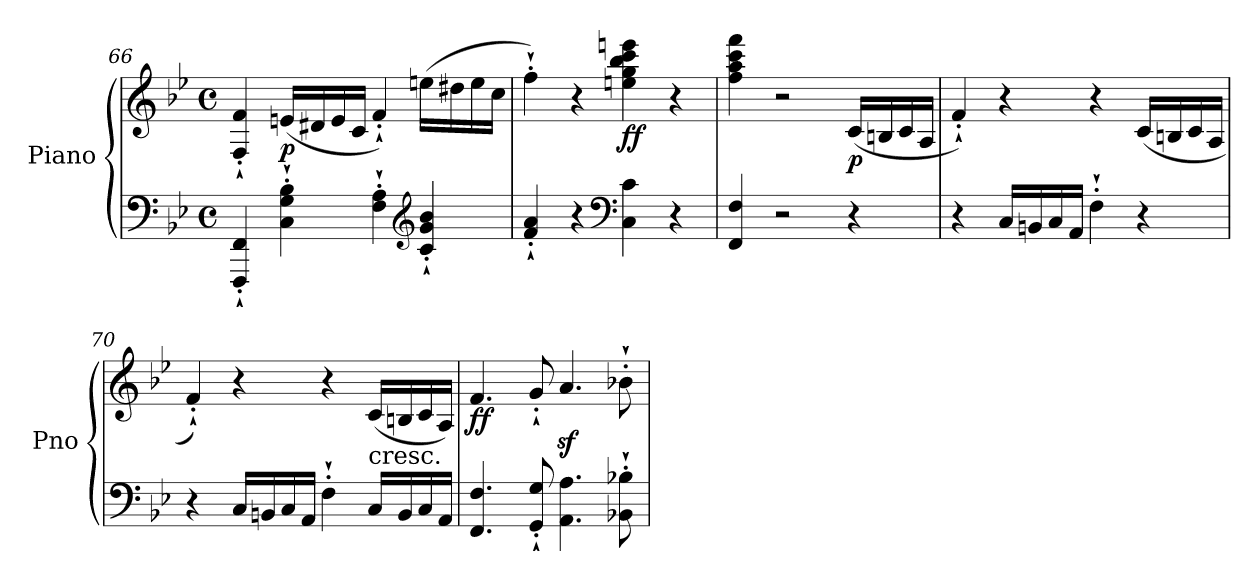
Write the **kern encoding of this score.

**kern	**kern	**dynam
*part1	*part1	*part1
*staff2	*staff1	*staff1/2
*I"Piano	*	*
*I'Pno	*	*
*clefF4	*clefG2	*
*k[b-e-]	*k[b-e-]	*
*B-:	*B-:	*
*M4/4	*M4/4	*
*met(c)	*met(c)	*
=66	=66	=66
4FFF/'` 4FF/'`	4F/'` 4f/'`	.
!	!	!LO:DY:b
4C\'` 4G\'` 4B-\'`	(<16en/LL	p
.	16d#X/	.
.	16e/	.
.	16c/JJ	.
4F\'` 4A\'`	4f'`/)	.
*clefG2	*	*
4c/'` 4g/'` 4b-/'`	(>16een\LL	.
.	16dd#X\	.
.	16ee\	.
.	16cc\JJ	.
=67	=67	=67
4f/'` 4a/'`	4ff'`\)	.
4r	4r	.
*clefF4	*	*
!	!	!LO:DY:b
4C\ 4c\	4een\ 4gg\ 4bb-\ 4ccc\ 4eeen\	ff
4r	4r	.
=68	=68	=68
4FF/ 4F/	4ff\ 4aa\ 4ccc\ 4fff\	.
2r	2r	.
!	!	!LO:DY:b
4r	(<16c/LL	p
.	16Bn/	.
.	16c/	.
.	16A/JJ	.
=69	=69	=69
4r	4f'`/)	.
16C/LL	4r	.
16BBn/	.	.
16C/	.	.
16AA/JJ	.	.
4F'`\	4r	.
4r	(<16c/LL	.
.	16Bn/	.
.	16c/	.
.	16A/JJ	.
=70	=70	=70
4r	4f'`/)	.
16C/LL	4r	.
16BBn/	.	.
16C/	.	.
16AA/JJ	.	.
4F'`\	4r	.
!	!LO:TX:b:t=cresc.	!
16C/LL	(<16c/LL	.
16BB/	16Bn/	.
16C/	16c/	.
16AA/JJ	16A/JJ)	.
=71	=71	=71
!	!	!LO:DY:b
4.FF/ 4.F/	4.f/	ff
8GG/'` 8G/'`	8g'`/	.
4.AA\ 4.A\	4.az</	.
8BB-X\'` 8B-X\'`	8b-X'`\	.
=	=	=
*-	*-	*-
